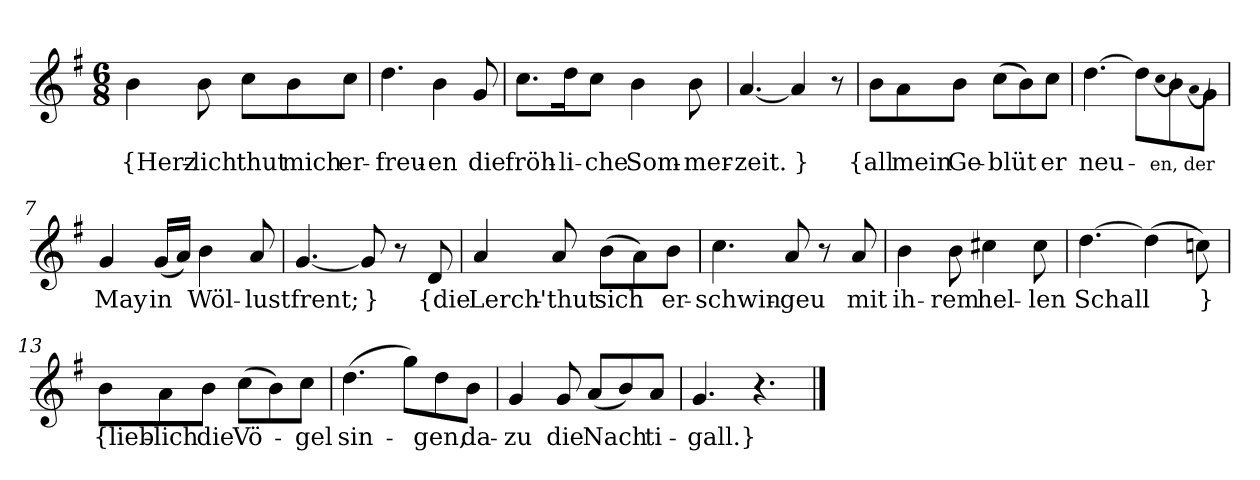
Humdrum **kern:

**kern	**text
*part1	*part1
*staff1	*staff1
*clefG2	*
*k[f#]	*
*M6/8	*
=1	=1
4b	{Herz-
8b	-lich
8cc\L	thut
8b\	mich
8cc\J	er-
=2	=2
4.dd	-freu-
4b	-en
8g	die
=3	=3
8.cc\L	fröh-
16dd\K	-li-
8cc\J	-che
4b	Som-
8b	-mer-
=4	=4
[4.a	-zeit.
4a]	}
8r	.
=5	=5
8b\L	{all
8a\	mein
8b\J	Ge-
(8cc\L	-blüt
8b\)	.
8cc\J	er
=6	=6
[4.dd	neu-
8dd\L]	.
(qcc	-en,
8b\)	.
(qa	der
8g\J)	.
=7	=7
4g	May
(16g/LL	in
16a/JJ)	.
4b	Wöl-
8a	-lust
=8	=8
[4.g	frent;
8g]	}
8r	.
8d	{die
=9	=9
4a	Lerch'-
8a	-thut
(8b\L	sich
8a\)	.
8b\J	er-
=10	=10
4.cc	-schwin-
8a	-geu
8r	.
8a	mit
=11	=11
4b	ih-
8b	-rem
4cc#X	hel-
8cc#	-len
=12	=12
[4.dd	Schall
(4dd]	.
8ccn)	}
=13	=13
8b\L	{lieb-
8a\	-lich
8b\J	die
(8cc\L	Vö-
8b\)	.
8cc\J	-gel
=14	=14
(4.dd	sin-
8gg\L)	.
8dd\	-gen,
8b\J	da-
=15	=15
4g	-zu
8g	die
(8a/L	Nach
8b/)	.
8a/J	-ti-
=16	=16
4.g	-gall.}
4.r	.
==	==
*-	*-
